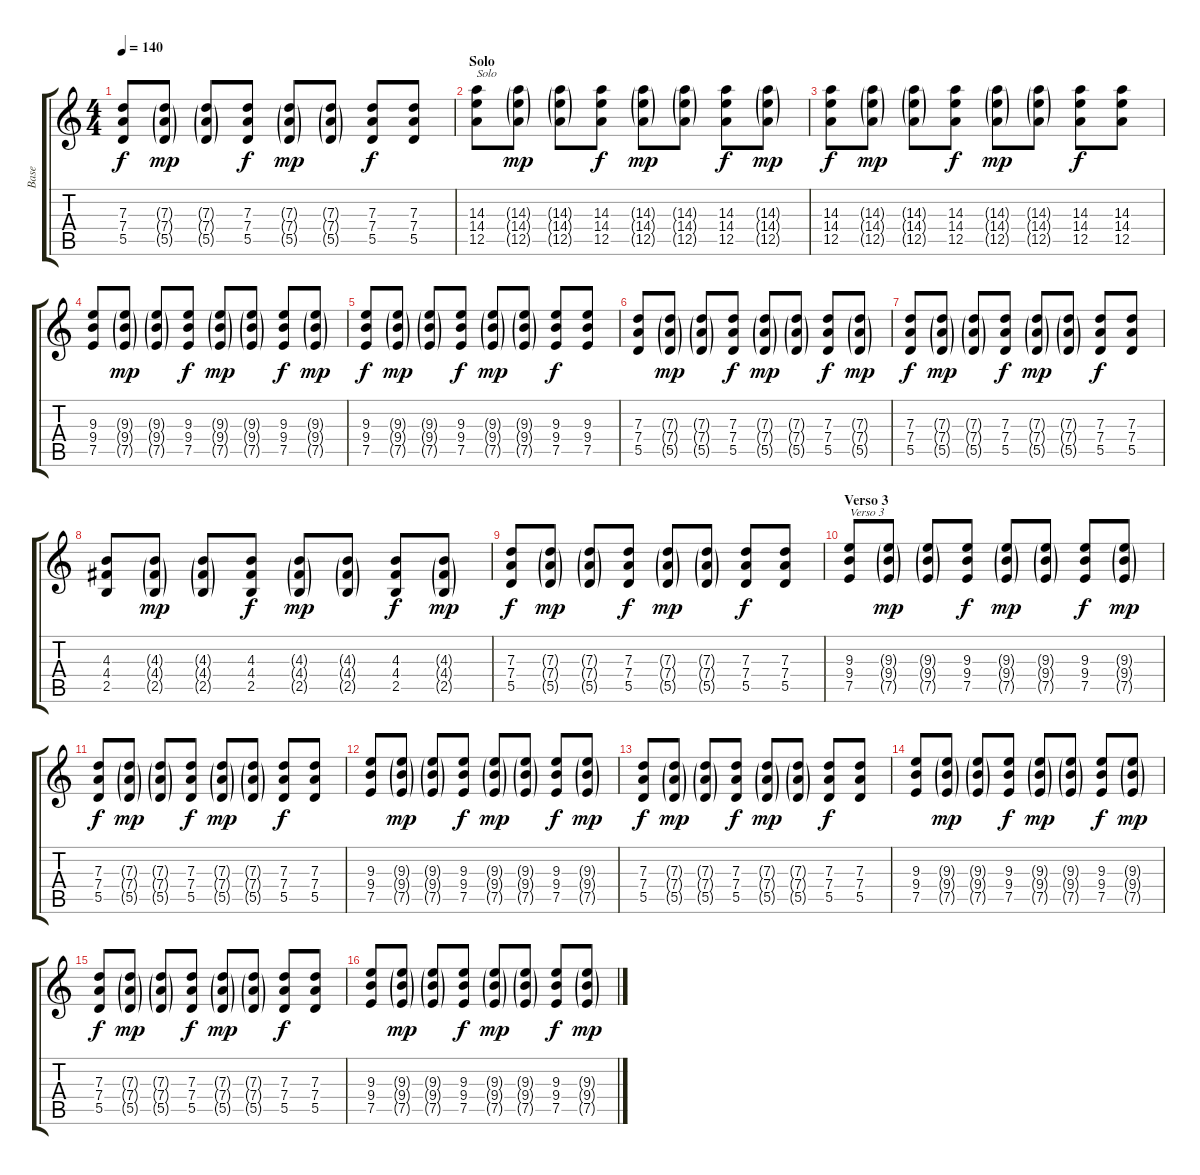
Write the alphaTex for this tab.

\track ("Base" "Base") {instrument distortionguitar}
\staff {score tabs}
\tuning (E4 B3 G3 D3 A2 E2) {hide}
\ts (4 4)
\tempo 140
\clef g2
\ks c
(7.3 7.4 5.5).8{dy f} (7.3{g} 7.4{g} 5.5{g}).8{dy mp} (7.3{g} 7.4{g} 5.5{g}).8 (7.3 7.4 5.5).8{dy f} (7.3{g} 7.4{g} 5.5{g}).8{dy mp} (7.3{g} 7.4{g} 5.5{g}).8 (7.3 7.4 5.5).8{dy f} (7.3 7.4 5.5).8 |
\section ("" "Solo")
(14.3 14.4 12.5).8{txt "Solo"} (14.3{g} 14.4{g} 12.5{g}).8{dy mp} (14.3{g} 14.4{g} 12.5{g}).8 (14.3 14.4 12.5).8{dy f} (14.3{g} 14.4{g} 12.5{g}).8{dy mp} (14.3{g} 14.4{g} 12.5{g}).8 (14.3 14.4 12.5).8{dy f} (14.3{g} 14.4{g} 12.5{g}).8{dy mp} |
(14.3 14.4 12.5).8{dy f} (14.3{g} 14.4{g} 12.5{g}).8{dy mp} (14.3{g} 14.4{g} 12.5{g}).8 (14.3 14.4 12.5).8{dy f} (14.3{g} 14.4{g} 12.5{g}).8{dy mp} (14.3{g} 14.4{g} 12.5{g}).8 (14.3 14.4 12.5).8{dy f} (14.3 14.4 12.5).8 |
(9.3 9.4 7.5).8 (9.3{g} 9.4{g} 7.5{g}).8{dy mp} (9.3{g} 9.4{g} 7.5{g}).8 (9.3 9.4 7.5).8{dy f} (9.3{g} 9.4{g} 7.5{g}).8{dy mp} (9.3{g} 9.4{g} 7.5{g}).8 (9.3 9.4 7.5).8{dy f} (9.3{g} 9.4{g} 7.5{g}).8{dy mp} |
(9.3 9.4 7.5).8{dy f} (9.3{g} 9.4{g} 7.5{g}).8{dy mp} (9.3{g} 9.4{g} 7.5{g}).8 (9.3 9.4 7.5).8{dy f} (9.3{g} 9.4{g} 7.5{g}).8{dy mp} (9.3{g} 9.4{g} 7.5{g}).8 (9.3 9.4 7.5).8{dy f} (9.3 9.4 7.5).8 |
(7.3 7.4 5.5).8 (7.3{g} 7.4{g} 5.5{g}).8{dy mp} (7.3{g} 7.4{g} 5.5{g}).8 (7.3 7.4 5.5).8{dy f} (7.3{g} 7.4{g} 5.5{g}).8{dy mp} (7.3{g} 7.4{g} 5.5{g}).8 (7.3 7.4 5.5).8{dy f} (7.3{g} 7.4{g} 5.5{g}).8{dy mp} |
(7.3 7.4 5.5).8{dy f} (7.3{g} 7.4{g} 5.5{g}).8{dy mp} (7.3{g} 7.4{g} 5.5{g}).8 (7.3 7.4 5.5).8{dy f} (7.3{g} 7.4{g} 5.5{g}).8{dy mp} (7.3{g} 7.4{g} 5.5{g}).8 (7.3 7.4 5.5).8{dy f} (7.3 7.4 5.5).8 |
(4.3 4.4 2.5).8 (4.3{g} 4.4{g} 2.5{g}).8{dy mp} (4.3{g} 4.4{g} 2.5{g}).8 (4.3 4.4 2.5).8{dy f} (4.3{g} 4.4{g} 2.5{g}).8{dy mp} (4.3{g} 4.4{g} 2.5{g}).8 (4.3 4.4 2.5).8{dy f} (4.3{g} 4.4{g} 2.5{g}).8{dy mp} |
(7.3 7.4 5.5).8{dy f} (7.3{g} 7.4{g} 5.5{g}).8{dy mp} (7.3{g} 7.4{g} 5.5{g}).8 (7.3 7.4 5.5).8{dy f} (7.3{g} 7.4{g} 5.5{g}).8{dy mp} (7.3{g} 7.4{g} 5.5{g}).8 (7.3 7.4 5.5).8{dy f} (7.3 7.4 5.5).8 |
\section ("" "Verso 3")
(9.3 9.4 7.5).8{txt "Verso 3"} (9.3{g} 9.4{g} 7.5{g}).8{dy mp} (9.3{g} 9.4{g} 7.5{g}).8 (9.3 9.4 7.5).8{dy f} (9.3{g} 9.4{g} 7.5{g}).8{dy mp} (9.3{g} 9.4{g} 7.5{g}).8 (9.3 9.4 7.5).8{dy f} (9.3{g} 9.4{g} 7.5{g}).8{dy mp} |
(7.3 7.4 5.5).8{dy f} (7.3{g} 7.4{g} 5.5{g}).8{dy mp} (7.3{g} 7.4{g} 5.5{g}).8 (7.3 7.4 5.5).8{dy f} (7.3{g} 7.4{g} 5.5{g}).8{dy mp} (7.3{g} 7.4{g} 5.5{g}).8 (7.3 7.4 5.5).8{dy f} (7.3 7.4 5.5).8 |
(9.3 9.4 7.5).8 (9.3{g} 9.4{g} 7.5{g}).8{dy mp} (9.3{g} 9.4{g} 7.5{g}).8 (9.3 9.4 7.5).8{dy f} (9.3{g} 9.4{g} 7.5{g}).8{dy mp} (9.3{g} 9.4{g} 7.5{g}).8 (9.3 9.4 7.5).8{dy f} (9.3{g} 9.4{g} 7.5{g}).8{dy mp} |
(7.3 7.4 5.5).8{dy f} (7.3{g} 7.4{g} 5.5{g}).8{dy mp} (7.3{g} 7.4{g} 5.5{g}).8 (7.3 7.4 5.5).8{dy f} (7.3{g} 7.4{g} 5.5{g}).8{dy mp} (7.3{g} 7.4{g} 5.5{g}).8 (7.3 7.4 5.5).8{dy f} (7.3 7.4 5.5).8 |
(9.3 9.4 7.5).8 (9.3{g} 9.4{g} 7.5{g}).8{dy mp} (9.3{g} 9.4{g} 7.5{g}).8 (9.3 9.4 7.5).8{dy f} (9.3{g} 9.4{g} 7.5{g}).8{dy mp} (9.3{g} 9.4{g} 7.5{g}).8 (9.3 9.4 7.5).8{dy f} (9.3{g} 9.4{g} 7.5{g}).8{dy mp} |
(7.3 7.4 5.5).8{dy f} (7.3{g} 7.4{g} 5.5{g}).8{dy mp} (7.3{g} 7.4{g} 5.5{g}).8 (7.3 7.4 5.5).8{dy f} (7.3{g} 7.4{g} 5.5{g}).8{dy mp} (7.3{g} 7.4{g} 5.5{g}).8 (7.3 7.4 5.5).8{dy f} (7.3 7.4 5.5).8 |
(9.3 9.4 7.5).8 (9.3{g} 9.4{g} 7.5{g}).8{dy mp} (9.3{g} 9.4{g} 7.5{g}).8 (9.3 9.4 7.5).8{dy f} (9.3{g} 9.4{g} 7.5{g}).8{dy mp} (9.3{g} 9.4{g} 7.5{g}).8 (9.3 9.4 7.5).8{dy f} (9.3{g} 9.4{g} 7.5{g}).8{dy mp}
